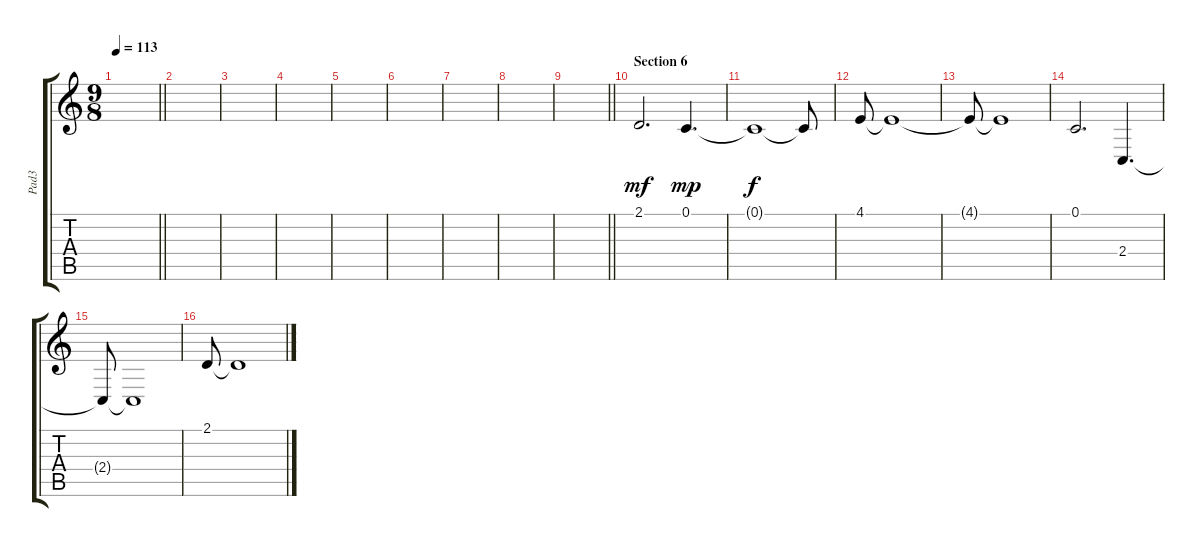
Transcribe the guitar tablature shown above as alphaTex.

\track ("Pad3" "Pad3") {instrument synthstrings1}
\staff {score tabs}
\tuning (C4 G3 Eb3 Bb2 F2 C2) {hide}
\ts (9 8)
\tempo 113
\clef g2
\barLineRight lightlight
\ks c
|
|
|
|
|
|
|
|
\barLineRight lightlight
|
\section ("" "Section 6")
2.1.2{d dy mf} 0.1.4{d dy mp} |
0.1{t}.1{dy f} 0.1{t}.8 |
4.1.8 4.1{t}.1 |
4.1{t}.8 4.1{t}.1 |
0.1.2{d} 2.4.4{d} |
2.4{t}.8 2.4{t}.1 |
2.1.8 2.1{t}.1
